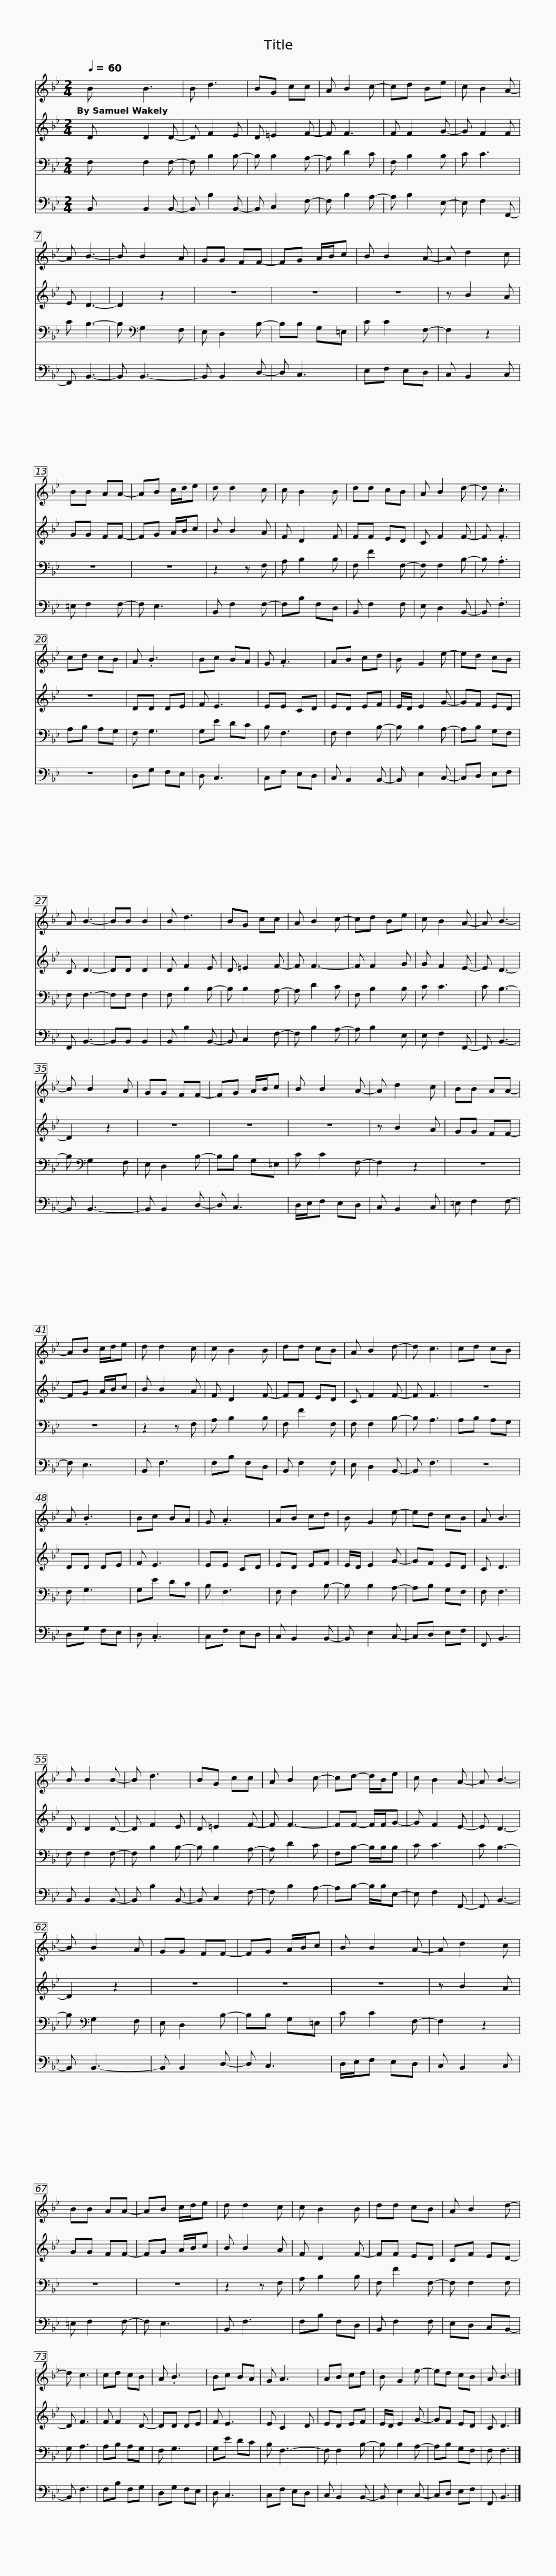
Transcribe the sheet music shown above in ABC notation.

X:1
%%score 1 2 3 4
L:1/8
Q:1/4=60
M:2/4
I:linebreak $
K:Bb
V:1 treble
V:2 treble
V:3 bass
V:4 bass
V:1
 B B3 | B d3 | BG cc | A B2 c- | cd Be | %5
 c B2 A- | A B3- |$ B B2 A | GG FF- | FG A/B/c | %10
 B B2 A- | A d2 c | BB AA- | AB c/d/e | d d2 c |$ %15
 c B2 B | dd cB | A B2 d- | d .c3 | cd cB | %20
 A .B3 | Bc BA | G .A3 | AB cd | B G2 e- |$ %25
 ed cB | A B3- | BB B2 | B d3 | BG cc | %30
 A B2 c- | cd Be | c B2 A- | A B3- |$ B B2 A | %35
 GG FF- | FG A/B/c | B B2 A- | A d2 c | BB AA- | %40
 AB c/d/e | d d2 c |$ c B2 B | dd cB | A B2 d- | %45
 d c3 | cd cB | A .B3 | Bc BA | G .A3 | %50
 AB cd | B G2 e- |$ ed cB | A B3 | B B2 B- | %55
 B d3 | BG cc | A B2 c- | cd- d/B/e | c B2 A- | %60
 A B3- |$ B B2 A | GG FF- | FG A/B/c | B B2 A- | %65
 A d2 c | BB AA- | AB c/d/e | d d2 c |$ c B2 B | %70
 dd cB | A B2 d- | d c3 | cd cB | A .B3 | %75
 Bc BA | G A3 | AB cd |$ B G2 e- | ed cB | %80
 A B3 |] %81
V:2
 D D2 D- | D F2 E | D =E2 F- | F F3 | F F2 G- | %5
 G F2 F | E D3- |$ D2 z2 | z4 | z4 | %10
 z4 | z B2 A | GG FF- | FG A/B/c | B B2 A |$ %15
 F D2 F | FF ED | C F2 F- | F .F3 | z4 | %20
 DD DE | F E3 | EE CD | ED EF | E/D/ E2 G- |$ %25
 GF ED | C D3- | DD D2 | D F2 E | D =E2 F- | %30
 F F3- | F F2 G | G F2 E- | E D3- |$ D2 z2 | %35
 z4 | z4 | z4 | z B2 A | GG FF- | %40
 FG A/B/c | B B2 A |$ F D2 F- | FF ED | C F2 F- | %45
 F F3 | z4 | DD DE | F E3 | EE CD | %50
 ED EF | E/D/ E2 G- |$ GF ED | C D3 | D D2 D- | %55
 D F2 E | D =E2 F- | F F3- | FF- F/F/G- | G F2 E- | %60
 E D3- |$ D2 z2 | z4 | z4 | z4 | %65
 z B2 A | GG FF- | FG A/B/c | B B2 A |$ F D2 F- | %70
 FF ED | CF ED- | D F3 | F F2 D- | DD DE | %75
 F E3 | E C2 D | ED EF |$ E/D/ E2 G- | GF ED | %80
 C D3 |] %81
V:3
 F, F,2 F,- | F, B,2 B,- | B, B,2 A,- | A, D2 C | F, B,2 B, | %5
 C C3 | C B,3- |$ B,[K:bass] G,2 F, | E, D,2 B,- | B,B, G,=E, | %10
 C C2 F,- | F,2 z2 | z4 | z4 | z2 z F, |$ %15
 A, B,2 B, | F, F2 F,- | F, F,2 B,- | B, .A,3 | A,B, A,G, | %20
 F, G,3 | G,E DC | B, F,3 | F, F,2 B,- | B, B,2 A,- |$ %25
 A,B, G,F, | F, F,3- | F,F, F,2 | F, B,2 B,- | B, B,2 A,- | %30
 A, D2 C | F, B,2 B, | C C3 | C B,3- |$ B,[K:bass] G,2 F, | %35
 E, D,2 B,- | B,B, G,=E, | C C2 F,- | F,2 z2 | z4 | %40
 z4 | z2 z F, |$ A, B,2 B, | F, F2 F, | F, F,2 B,- | %45
 B, A,3 | A,B, A,G, | F, G,3 | G,E DC | B, F,3 | %50
 F, F,2 B,- | B, B,2 A,- |$ A,B, G,F, | F, F,3 | F, F,2 F,- | %55
 F, B,2 B,- | B, B,2 A,- | A, D2 C | F,B,- B,/B,/B, | C C3 | %60
 C B,3- |$ B,[K:bass] G,2 F, | E, D,2 B,- | B,B, G,=E, | C C2 F,- | %65
 F,2 z2 | z4 | z4 | z2 z F, |$ A, B,2 B, | %70
 F, F2 F,- | F, F,2 F, | G, A,3 | A,B, A,G, | F, G,3 | %75
 G,E DC | B, F,3- | F, F,2 B,- |$ B, B,2 A,- | A,B, G,F, | %80
 F, F,3 |] %81
V:4
 B,, B,,2 B,,- | B,, B,2 B,,- | B,, C,2 F,- | F, B,2 A,- | A, B,2 E,- | %5
 E, F,2 F,,- | F,, B,,3- |$ B,, B,,3- | B,, B,,2 D,- | D, C,3 | %10
 E,F, E,D, | C, B,,2 C, | =E, F,2 F,- | F, E,3 | B,, F,2 F,- |$ %15
 F,B, F,D, | B,, F,2 F, | E, D,2 B,,- | B,, .F,3 | z4 | %20
 D,G, F,E, | D, C,3 | C,F, E,D, | C, B,,2 B,,- | B,, E,2 C,- |$ %25
 C,D, E,F, | F,, B,,3- | B,,B,, B,,2 | B,, B,2 B,,- | B,, C,2 F,- | %30
 F, B,2 A,- | A, B,2 E, | E, F,2 F,,- | F,, B,,3- |$ B,, B,,3- | %35
 B,, B,,2 D,- | D, C,3 | D,/E,/F, E,D, | C, B,,2 C, | =E, F,2 F,- | %40
 F, E,3 | B,, F,3 |$ F,B, F,D, | B,, F,2 F, | E, D,2 B,,- | %45
 B,, F,3 | z4 | D,G, F,E, | D, .C,3 | C,F, E,D, | %50
 C, B,,2 B,,- | B,, E,2 C,- |$ C,D, E,F, | F,, B,,3 | B,, B,,2 B,,- | %55
 B,, B,2 B,,- | B,, C,2 F,- | F, B,2 A,- | A,B,- B,/B,/E,- | E, F,2 F,,- | %60
 F,, B,,3- |$ B,, B,,3- | B,, B,,2 D,- | D, C,3 | D,/E,/F, E,D, | %65
 C, B,,2 C, | =E, F,2 F,- | F, E,3 | B,, F,3 |$ F,B, F,D, | %70
 B,, F,2 F, | E,D, C,B,,- | B,, F,3 | F,B, F,G, | D,G, F,E, | %75
 D, C,3 | C,F, E,D, | C, B,,2 B,,- |$ B,, E,2 C,- | C,D, E,F, | %80
 F,, B,,3 |] %81
